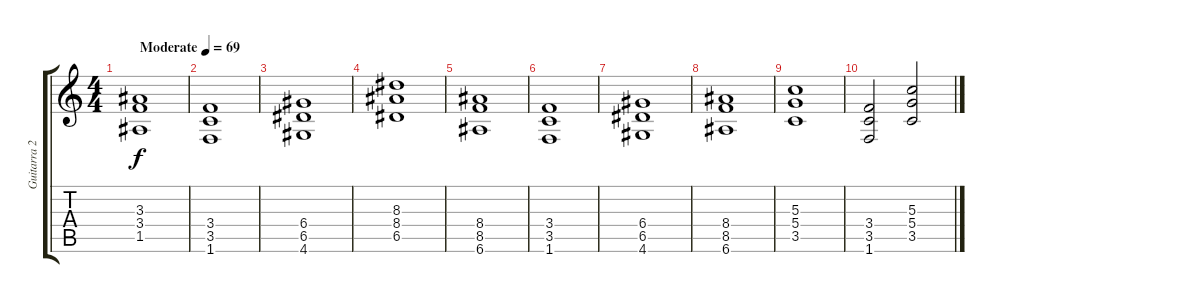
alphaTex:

\track ("Guitarra 2" "Guitarra 2") {instrument distortionguitar}
\staff {score tabs}
\tuning (E4 B3 G3 D3 A2 E2) {hide}
\ts (4 4)
\tempo (69 "Moderate")
\clef g2
\ks c
(3.3 3.4 1.5).1{dy f instrument distortionguitar} |
(3.4 3.5 1.6).1 |
(6.4 6.5 4.6).1 |
(8.3 8.4 6.5).1 |
(8.4 8.5 6.6).1 |
(3.4 3.5 1.6).1 |
(6.4 6.5 4.6).1 |
(8.4 8.5 6.6).1 |
(5.3 5.4 3.5).1 |
(3.4 3.5 1.6).2 (5.3 5.4 3.5).2
